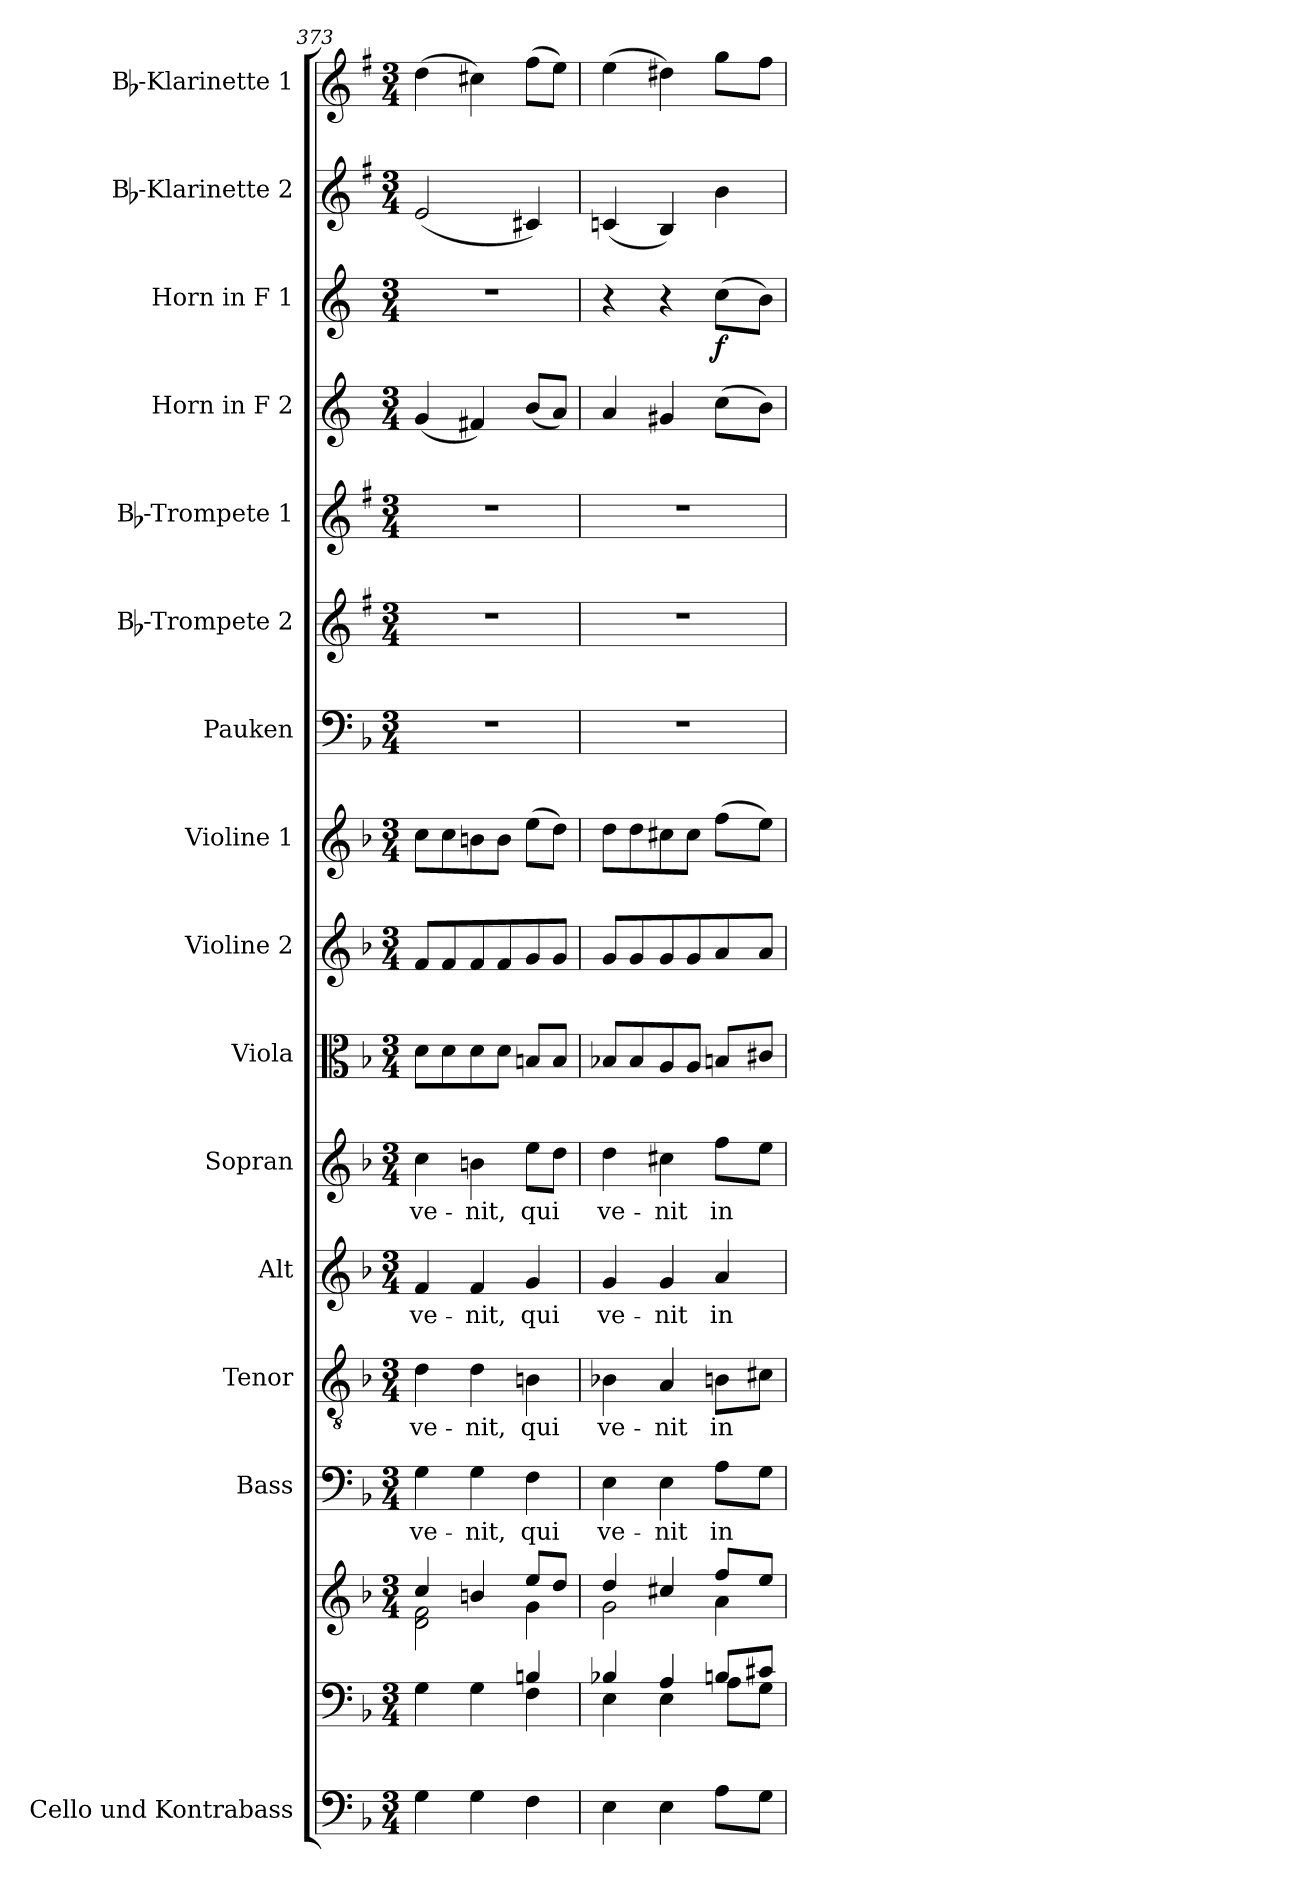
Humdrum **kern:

**kern	**kern	**kern	**kern	**text	**kern	**text	**kern	**text	**kern	**text	**kern	**kern	**kern	**kern	**kern	**kern	**kern	**kern	**dynam	**kern	**kern
*part16	*part15	*part15	*part14	*part14	*part13	*part13	*part12	*part12	*part11	*part11	*part10	*part9	*part8	*part7	*part6	*part5	*part4	*part3	*part3	*part2	*part1
*staff17	*staff16	*staff15	*staff14	*staff14	*staff13	*staff13	*staff12	*staff12	*staff11	*staff11	*staff10	*staff9	*staff8	*staff7	*staff6	*staff5	*staff4	*staff3	*staff3	*staff2	*staff1
*I"Cello und Kontrabass	*	*	*I"Bass	*	*I"Tenor	*	*I"Alt	*	*I"Sopran	*	*I"Viola	*I"Violine 2	*I"Violine 1	*I"Pauken	*I"Bb-Trompete 2	*I"Bb-Trompete 1	*I"Horn in F 2	*I"Horn in F 1	*	*I"Bb-Klarinette 2	*I"Bb-Klarinette 1
*I'Kb.	*	*	*I'B.	*	*I'T.	*	*I'A.	*	*I'S.	*	*I'Vla.	*I'Vl. 2	*I'Vl. 1	*I'Pk.	*I'Bb Trp. 2	*I'Bb Trp. 1	*	*	*	*I'Bb Kl. 2	*I'Bb Kl. 1
*clefF4	*clefF4	*clefG2	*clefF4	*	*clefGv2	*	*clefG2	*	*clefG2	*	*clefC3	*clefG2	*clefG2	*clefF4	*clefG2	*clefG2	*clefG2	*clefG2	*	*clefG2	*clefG2
*ITrd7c12	*	*	*	*	*	*	*	*	*	*	*	*	*	*	*ITrd1c2	*ITrd1c2	*ITrd4c7	*ITrd4c7	*	*ITrd1c2	*ITrd1c2
*k[b-]	*k[b-]	*k[b-]	*k[b-]	*	*k[b-]	*	*k[b-]	*	*k[b-]	*	*k[b-]	*k[b-]	*k[b-]	*k[b-]	*k[b-]	*k[b-]	*k[b-]	*k[b-]	*	*k[b-]	*k[b-]
*F:	*F:	*F:	*F:	*	*F:	*	*F:	*	*F:	*	*F:	*F:	*F:	*F:	*F:	*F:	*F:	*F:	*	*F:	*F:
*M3/4	*M3/4	*M3/4	*M3/4	*	*M3/4	*	*M3/4	*	*M3/4	*	*M3/4	*M3/4	*M3/4	*M3/4	*M3/4	*M3/4	*M3/4	*M3/4	*	*M3/4	*M3/4
=373	=373	=373	=373	=373	=373	=373	=373	=373	=373	=373	=373	=373	=373	=373	=373	=373	=373	=373	=373	=373	=373
*	*^	*^	*	*	*	*	*	*	*	*	*	*	*	*	*	*	*	*	*	*	*
!	!	!	!	!	!	!LO:LY:b	!	!LO:LY:b	!	!LO:LY:b	!	!LO:LY:b	!	!	!	!	!	!	!	!	!	!	!
4GG\	2ryy	4G\	4cc/	2d\ 2f\	4G\	ve-	4d\	ve-	4f/	ve-	4cc\	ve-	8d\L	8f/L	8cc\L	2.r	2.r	2.r	(<4c/	2.r	.	(<2d/	(>4cc\
.	.	.	.	.	.	.	.	.	.	.	.	.	8d\	8f/	8cc\	.	.	.	.	.	.	.	.
!	!	!	!	!	!	!LO:LY:b	!	!LO:LY:b	!	!LO:LY:b	!	!LO:LY:b	!	!	!	!	!	!	!	!	!	!	!
4GG\	.	4G\	4bn/	.	4G\	-nit,	4d\	-nit,	4f/	-nit,	4bn\	-nit,	8d\	8f/	8bn\	.	.	.	4Bn/)	.	.	.	4bn\)
.	.	.	.	.	.	.	.	.	.	.	.	.	8d\J	8f/	8b\J	.	.	.	.	.	.	.	.
!	!	!	!	!	!	!LO:LY:b	!	!LO:LY:b	!	!LO:LY:b	!	!LO:LY:b	!	!	!	!	!	!	!	!	!	!	!
4FF\	4Bn/	4F\	8ee/L	4g\	4F\	qui	4Bn\	qui	4g/	qui	8ee\L	qui	8Bn/L	8g/	(>8ee\L	.	.	.	(<8e/L	.	.	4Bn/)	(>8ee\L
.	.	.	8dd/J	.	.	.	.	.	.	.	8dd\J	.	8B/J	8g/J	8dd\J)	.	.	.	8d/J)	.	.	.	8dd\J)
=374	=374	=374	=374	=374	=374	=374	=374	=374	=374	=374	=374	=374	=374	=374	=374	=374	=374	=374	=374	=374	=374	=374	=374
!	!	!	!	!	!	!LO:LY:b	!	!LO:LY:b	!	!LO:LY:b	!	!LO:LY:b	!	!	!	!	!	!	!	!	!	!	!
4EE\	4B-X/	4E\	4dd/	2g\	4E\	ve-	4B-X\	ve-	4g/	ve-	4dd\	ve-	8B-X/L	8g/L	8dd\L	2.r	2.r	2.r	4d/	4r	.	(<4B-X/	(>4dd\
.	.	.	.	.	.	.	.	.	.	.	.	.	8B-/	8g/	8dd\	.	.	.	.	.	.	.	.
!	!	!	!	!	!	!LO:LY:b	!	!LO:LY:b	!	!LO:LY:b	!	!LO:LY:b	!	!	!	!	!	!	!	!	!	!	!
4EE\	4A/	4E\	4cc#X/	.	4E\	-nit	4A/	-nit	4g/	-nit	4cc#X\	-nit	8A/	8g/	8cc#X\	.	.	.	4c#X/	4r	.	4A/)	4cc#X\)
.	.	.	.	.	.	.	.	.	.	.	.	.	8A/J	8g/	8cc#\J	.	.	.	.	.	.	.	.
!	!	!	!	!	!	!LO:LY:b	!	!LO:LY:b	!	!LO:LY:b	!	!LO:LY:b	!	!	!	!	!	!	!	!	!LO:DY:b	!	!
8AA\L	8Bn/L	8A\L	8ff/L	4a\	8A\L	in	8Bn\L	in	4a/	in	8ff\L	in	8Bn/L	8a/	(>8ff\L	.	.	.	(>8f\L	(>8f\L	f	4a\	8ff\L
8GG\J	8c#X/J	8G\J	8ee/J	.	8G\J	.	8c#X\J	.	.	.	8ee\J	.	8c#X/J	8a/J	8ee\J)	.	.	.	8e\J)	8e\J)	.	.	8ee\J
*	*v	*v	*	*	*	*	*	*	*	*	*	*	*	*	*	*	*	*	*	*	*	*	*
*	*	*v	*v	*	*	*	*	*	*	*	*	*	*	*	*	*	*	*	*	*	*	*
=	=	=	=	=	=	=	=	=	=	=	=	=	=	=	=	=	=	=	=	=	=
*-	*-	*-	*-	*-	*-	*-	*-	*-	*-	*-	*-	*-	*-	*-	*-	*-	*-	*-	*-	*-	*-
